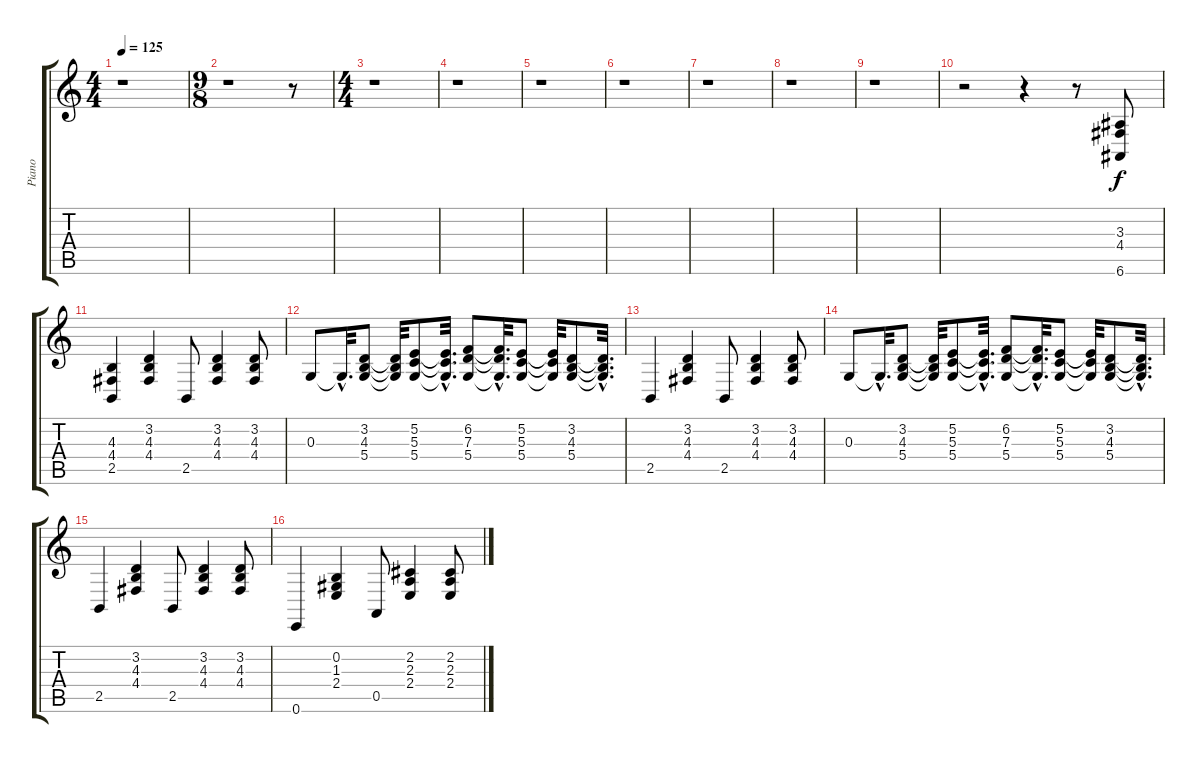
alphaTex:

\track ("Piano" "Piano") {instrument acousticgrandpiano}
\staff {score tabs}
\tuning (E4 B3 G3 D3 A2 E2) {hide}
\ts (4 4)
\tempo 125
\clef g2
\ks c
r.1{dy f instrument acousticgrandpiano} |
\ts (9 8)
r.1 r.8 |
\ts (4 4)
r.1 |
r.1 |
r.1 |
r.1 |
r.1 |
r.1 |
r.1 |
r.2 r.4 r.8 (3.3 4.4 6.6).8 |
(4.3 4.4 2.5).4 (3.2 4.3 4.4).4 2.5.8 (3.2 4.3 4.4).4 (3.2 4.3 4.4).8 |
0.3.8 0.3{hac t}.32{d} (3.2 4.3 5.4).8 (3.2{t} 4.3{t} 5.4{t}).32 (5.2 5.3 5.4).8 (5.2{hac t} 5.3{hac t} 5.4{hac t}).32{d} (6.2 7.3 5.4).8 (6.2{hac t} 7.3{hac t} 5.4{hac t}).32{d} (5.2 5.3 5.4).8 (5.2{t} 5.3{t} 5.4{t}).32 (3.2 4.3 5.4).8 (3.2{hac t} 4.3{hac t} 5.4{hac t}).32{d} |
2.5.4 (3.2 4.3 4.4).4 2.5.8 (3.2 4.3 4.4).4 (3.2 4.3 4.4).8 |
0.3.8 0.3{hac t}.32{d} (3.2 4.3 5.4).8 (3.2{t} 4.3{t} 5.4{t}).32 (5.2 5.3 5.4).8 (5.2{hac t} 5.3{hac t} 5.4{hac t}).32{d} (6.2 7.3 5.4).8 (6.2{hac t} 7.3{hac t} 5.4{hac t}).32{d} (5.2 5.3 5.4).8 (5.2{t} 5.3{t} 5.4{t}).32 (3.2 4.3 5.4).8 (3.2{hac t} 4.3{hac t} 5.4{hac t}).32{d} |
2.5.4 (3.2 4.3 4.4).4 2.5.8 (3.2 4.3 4.4).4 (3.2 4.3 4.4).8 |
0.6.4 (0.2 1.3 2.4).4 0.5.8 (2.2 2.3 2.4).4 (2.2 2.3 2.4).8
